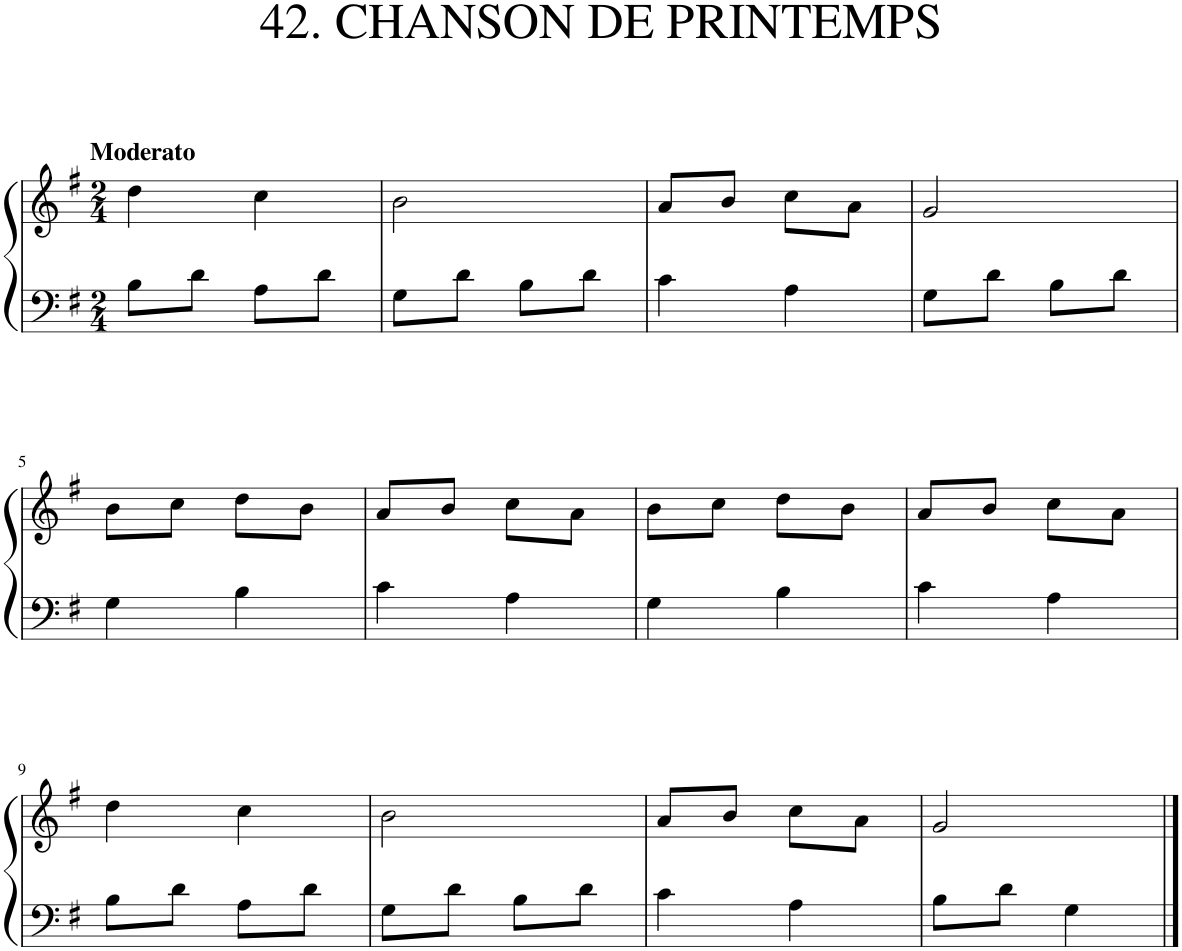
**kern	**kern
*part1	*part1
*staff2	*staff1
*I"Piano	*
*I'Pno.	*
*clefF4	*clefG2
*k[f#]	*k[f#]
*M2/4	*M2/4
=1	=1
!	!LO:TX:a:B:t=Moderato
8B\L	4dd\
8d\J	.
8A\L	4cc\
8d\J	.
=2	=2
8G\L	2b\
8d\J	.
8B\L	.
8d\J	.
=3	=3
4c\	8a/L
.	8b/J
4A\	8cc\L
.	8a\J
=4	=4
8G\L	2g/
8d\J	.
8B\L	.
8d\J	.
!!LO:LB:g=z
=5	=5
4G\	8b\L
.	8cc\J
4B\	8dd\L
.	8b\J
=6	=6
4c\	8a/L
.	8b/J
4A\	8cc\L
.	8a\J
=7	=7
4G\	8b\L
.	8cc\J
4B\	8dd\L
.	8b\J
=8	=8
4c\	8a/L
.	8b/J
4A\	8cc\L
.	8a\J
!!LO:LB:g=z
=9	=9
8B\L	4dd\
8d\J	.
8A\L	4cc\
8d\J	.
=10	=10
8G\L	2b\
8d\J	.
8B\L	.
8d\J	.
=11	=11
4c\	8a/L
.	8b/J
4A\	8cc\L
.	8a\J
=12	=12
8B\L	2g/
8d\J	.
4G\	.
==	==
*-	*-
